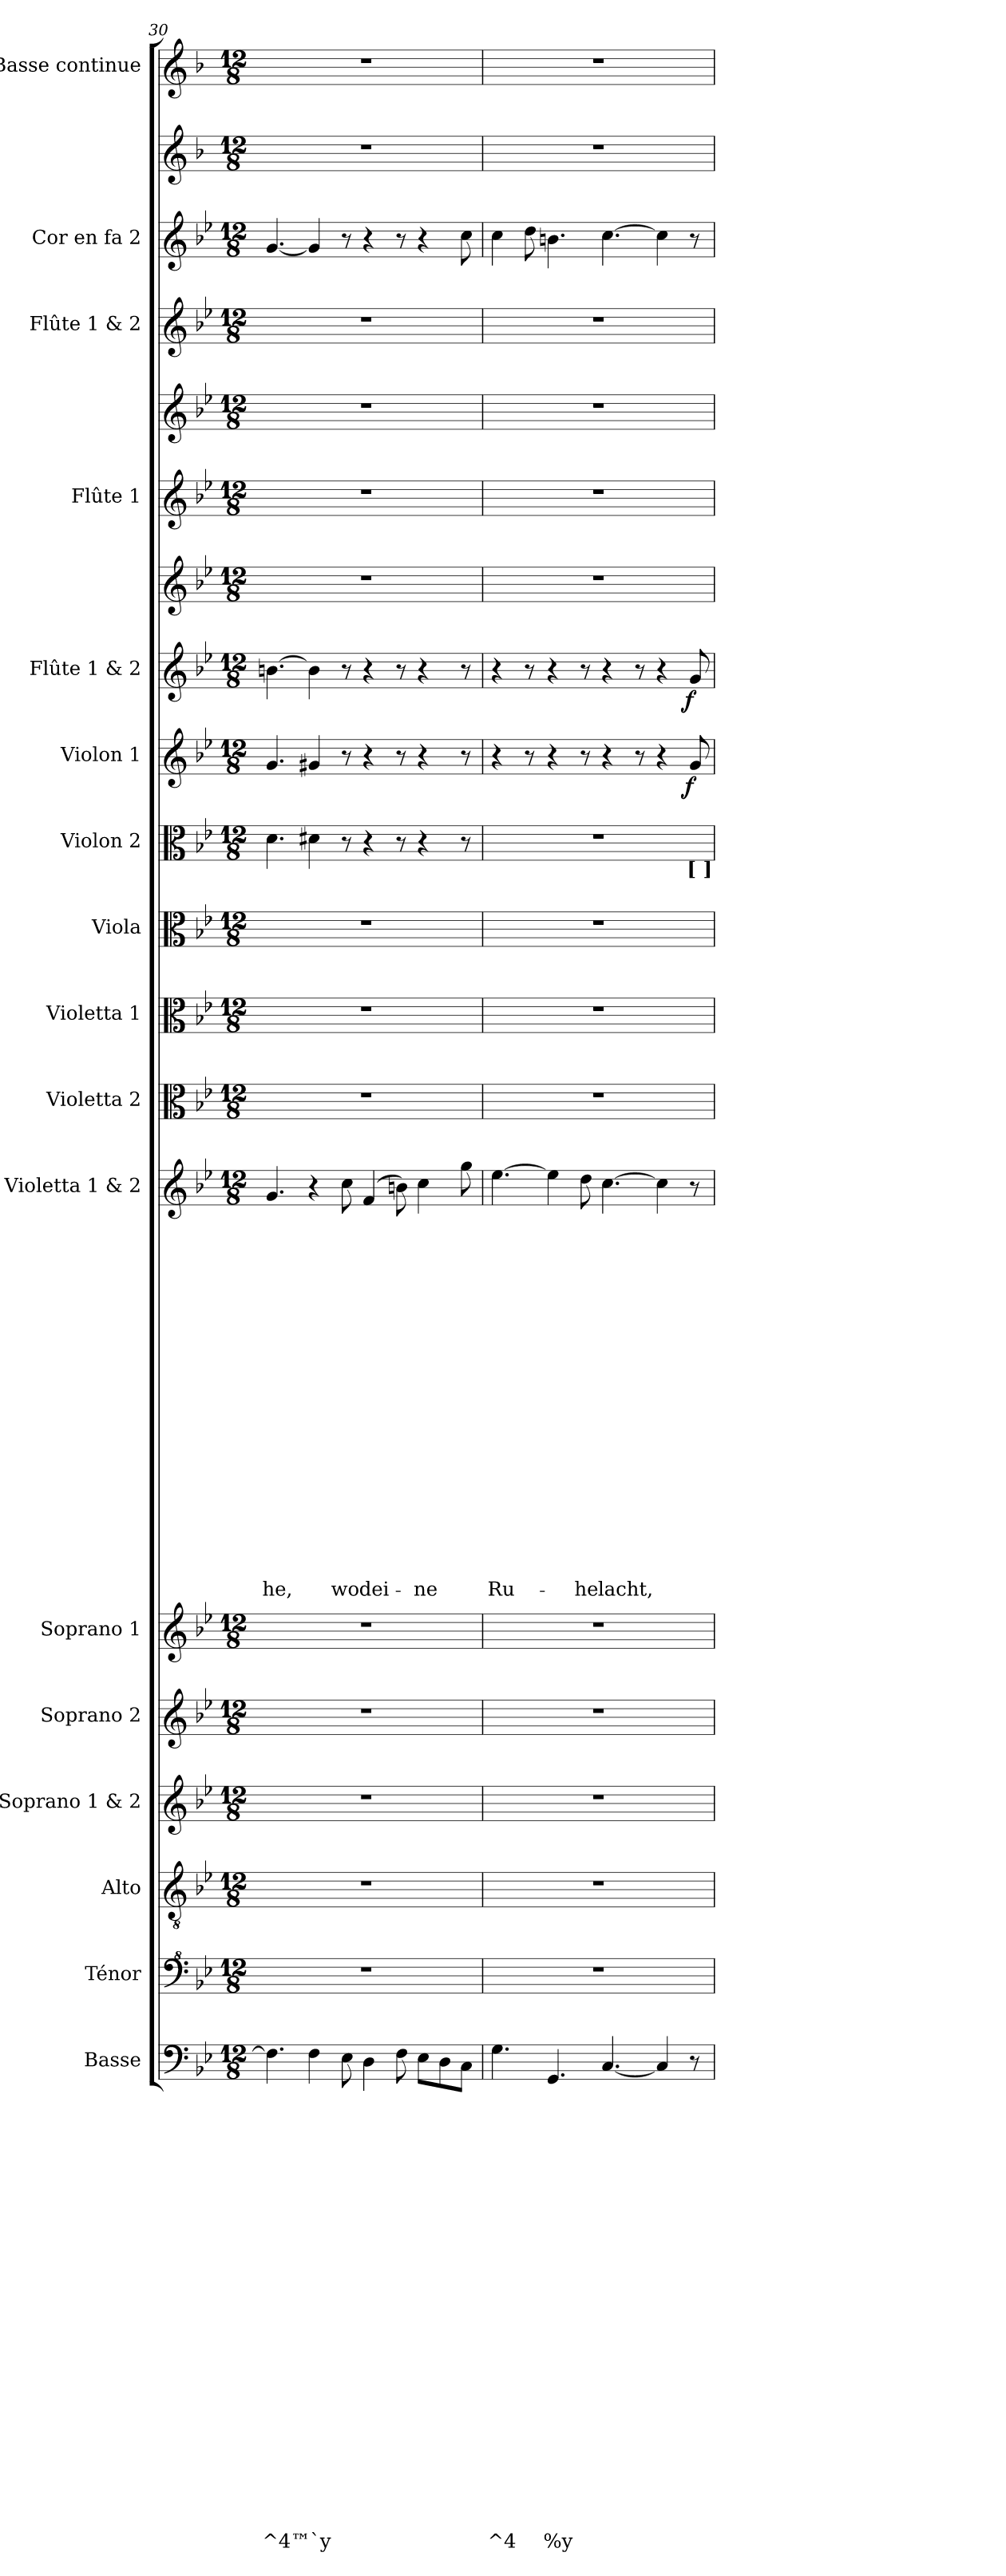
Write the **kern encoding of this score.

**kern	**text	**text	**text	**text	**text	**text	**text	**text	**text	**text	**text	**text	**text	**text	**text	**text	**text	**text	**text	**text	**text	**text	**text	**text	**kern	**kern	**kern	**kern	**kern	**kern	**text	**text	**text	**text	**text	**text	**text	**text	**text	**text	**text	**text	**text	**text	**text	**text	**text	**text	**text	**text	**kern	**kern	**kern	**kern	**kern	**dynam	**kern	**kern	**dynam	**kern	**kern	**kern	**kern	**kern	**kern
*part17	*part17	*part17	*part17	*part17	*part17	*part17	*part17	*part17	*part17	*part17	*part17	*part17	*part17	*part17	*part17	*part17	*part17	*part17	*part17	*part17	*part17	*part17	*part17	*part17	*part16	*part15	*part14	*part13	*part12	*part11	*part11	*part11	*part11	*part11	*part11	*part11	*part11	*part11	*part11	*part11	*part11	*part11	*part11	*part11	*part11	*part11	*part11	*part11	*part11	*part11	*part10	*part9	*part8	*part7	*part6	*part6	*part5	*part5	*part5	*part4	*part4	*part3	*part2	*part2	*part1
*staff20	*staff20	*staff20	*staff20	*staff20	*staff20	*staff20	*staff20	*staff20	*staff20	*staff20	*staff20	*staff20	*staff20	*staff20	*staff20	*staff20	*staff20	*staff20	*staff20	*staff20	*staff20	*staff20	*staff20	*staff20	*staff19	*staff18	*staff17	*staff16	*staff15	*staff14	*staff14	*staff14	*staff14	*staff14	*staff14	*staff14	*staff14	*staff14	*staff14	*staff14	*staff14	*staff14	*staff14	*staff14	*staff14	*staff14	*staff14	*staff14	*staff14	*staff14	*staff13	*staff12	*staff11	*staff10	*staff9	*staff9	*staff8	*staff7	*staff7/8	*staff6	*staff5	*staff4	*staff3	*staff2	*staff1
*I"Basse	*	*	*	*	*	*	*	*	*	*	*	*	*	*	*	*	*	*	*	*	*	*	*	*	*I"Ténor	*I"Alto	*I"Soprano 1 & 2	*I"Soprano 2	*I"Soprano 1	*I"Violetta 1 & 2	*	*	*	*	*	*	*	*	*	*	*	*	*	*	*	*	*	*	*	*	*I"Violetta 2	*I"Violetta 1	*I"Viola	*I"Violon 2	*I"Violon 1	*	*I"Flûte 1 & 2	*	*	*I"Flûte 1	*	*I"Flûte 1 & 2	*I"Cor en fa 2	*	*I"Basse continue
*I'Bas	*	*	*	*	*	*	*	*	*	*	*	*	*	*	*	*	*	*	*	*	*	*	*	*	*I'T	*I'A	*I'Pno	*I'S 2	*I'S 1	*	*	*	*	*	*	*	*	*	*	*	*	*	*	*	*	*	*	*	*	*	*I'Vta 2	*I'Vta 1	*I'Vla	*I'Vln 2	*I'Vln 1	*	*I'Vln 1	*	*	*I'Fl 1	*	*	*I'Cor 2	*	*I'BC
*clefF4	*	*	*	*	*	*	*	*	*	*	*	*	*	*	*	*	*	*	*	*	*	*	*	*	*clefF^4	*clefGv2	*clefG2	*clefG2	*clefG2	*clefG2	*	*	*	*	*	*	*	*	*	*	*	*	*	*	*	*	*	*	*	*	*clefC3	*clefC3	*clefC3	*clefC3	*clefG2	*	*clefG2	*clefG2	*	*clefG2	*clefG2	*clefG2	*clefG2	*clefG2	*clefG2
*ITrd7c12	*	*	*	*	*	*	*	*	*	*	*	*	*	*	*	*	*	*	*	*	*	*	*	*	*	*	*	*	*	*	*	*	*	*	*	*	*	*	*	*	*	*	*	*	*	*	*	*	*	*	*	*	*	*	*	*	*	*	*	*	*	*	*	*ITrd4c7	*ITrd4c7
*k[b-e-]	*	*	*	*	*	*	*	*	*	*	*	*	*	*	*	*	*	*	*	*	*	*	*	*	*k[b-e-]	*k[b-e-]	*k[b-e-]	*k[b-e-]	*k[b-e-]	*k[b-e-]	*	*	*	*	*	*	*	*	*	*	*	*	*	*	*	*	*	*	*	*	*k[b-e-]	*k[b-e-]	*k[b-e-]	*k[b-e-]	*k[b-e-]	*	*k[b-e-]	*k[b-e-]	*	*k[b-e-]	*k[b-e-]	*k[b-e-]	*k[b-e-]	*k[b-e-]	*k[b-e-]
*B-:	*	*	*	*	*	*	*	*	*	*	*	*	*	*	*	*	*	*	*	*	*	*	*	*	*B-:	*B-:	*B-:	*B-:	*B-:	*B-:	*	*	*	*	*	*	*	*	*	*	*	*	*	*	*	*	*	*	*	*	*B-:	*B-:	*B-:	*B-:	*B-:	*	*B-:	*B-:	*	*B-:	*B-:	*B-:	*B-:	*B-:	*B-:
*M12/8	*	*	*	*	*	*	*	*	*	*	*	*	*	*	*	*	*	*	*	*	*	*	*	*	*M12/8	*M12/8	*M12/8	*M12/8	*M12/8	*M12/8	*	*	*	*	*	*	*	*	*	*	*	*	*	*	*	*	*	*	*	*	*M12/8	*M12/8	*M12/8	*M12/8	*M12/8	*	*M12/8	*M12/8	*	*M12/8	*M12/8	*M12/8	*M12/8	*M12/8	*M12/8
=30	=30	=30	=30	=30	=30	=30	=30	=30	=30	=30	=30	=30	=30	=30	=30	=30	=30	=30	=30	=30	=30	=30	=30	=30	=30	=30	=30	=30	=30	=30	=30	=30	=30	=30	=30	=30	=30	=30	=30	=30	=30	=30	=30	=30	=30	=30	=30	=30	=30	=30	=30	=30	=30	=30	=30	=30	=30	=30	=30	=30	=30	=30	=30	=30	=30
4.FF\]	.	.	.	.	.	.	.	.	.	.	.	.	.	.	.	.	.	.	.	.	.	.	.	^4™`y	1.r	1.r	1.r	1.r	1.r	4.g/	.	.	.	.	.	.	.	.	.	.	.	.	.	.	.	.	.	.	.	-he,	1.r	1.r	1.r	4.d\	4.g/	.	[4.bn\	1.r	.	1.r	1.r	1.r	[4.g/	1.r	1.r
4FF\	.	.	.	.	.	.	.	.	.	.	.	.	.	.	.	.	.	.	.	.	.	.	.	.	.	.	.	.	.	4r	.	.	.	.	.	.	.	.	.	.	.	.	.	.	.	.	.	.	.	.	.	.	.	4d#\	4g#/	.	4b\]	.	.	.	.	.	4g/]	.	.
8EE-\	.	.	.	.	.	.	.	.	.	.	.	.	.	.	.	.	.	.	.	.	.	.	.	.	.	.	.	.	.	8cc\	.	.	.	.	.	.	.	.	.	.	.	.	.	.	.	.	.	.	.	wo	.	.	.	8r	8r	.	8r	.	.	.	.	.	8r	.	.
4DD\	.	.	.	.	.	.	.	.	.	.	.	.	.	.	.	.	.	.	.	.	.	.	.	.	.	.	.	.	.	(>4f/	.	.	.	.	.	.	.	.	.	.	.	.	.	.	.	.	.	.	.	dei-	.	.	.	4r	4r	.	4r	.	.	.	.	.	4r	.	.
8FF\	.	.	.	.	.	.	.	.	.	.	.	.	.	.	.	.	.	.	.	.	.	.	.	.	.	.	.	.	.	8bn\)	.	.	.	.	.	.	.	.	.	.	.	.	.	.	.	.	.	.	.	.	.	.	.	8r	8r	.	8r	.	.	.	.	.	8r	.	.
8EE-\L	.	.	.	.	.	.	.	.	.	.	.	.	.	.	.	.	.	.	.	.	.	.	.	.	.	.	.	.	.	4cc\	.	.	.	.	.	.	.	.	.	.	.	.	.	.	.	.	.	.	.	-ne	.	.	.	4r	4r	.	4r	.	.	.	.	.	4r	.	.
8DD\	.	.	.	.	.	.	.	.	.	.	.	.	.	.	.	.	.	.	.	.	.	.	.	.	.	.	.	.	.	.	.	.	.	.	.	.	.	.	.	.	.	.	.	.	.	.	.	.	.	.	.	.	.	.	.	.	.	.	.	.	.	.	.	.	.
8CC\J	.	.	.	.	.	.	.	.	.	.	.	.	.	.	.	.	.	.	.	.	.	.	.	.	.	.	.	.	.	8gg\	.	.	.	.	.	.	.	.	.	.	.	.	.	.	.	.	.	.	.	.	.	.	.	8r	8r	.	8r	.	.	.	.	.	8cc\	.	.
=31	=31	=31	=31	=31	=31	=31	=31	=31	=31	=31	=31	=31	=31	=31	=31	=31	=31	=31	=31	=31	=31	=31	=31	=31	=31	=31	=31	=31	=31	=31	=31	=31	=31	=31	=31	=31	=31	=31	=31	=31	=31	=31	=31	=31	=31	=31	=31	=31	=31	=31	=31	=31	=31	=31	=31	=31	=31	=31	=31	=31	=31	=31	=31	=31	=31
4.GG\	.	.	.	.	.	.	.	.	.	.	.	.	.	.	.	.	.	.	.	.	.	.	.	^4	1.r	1.r	1.r	1.r	1.r	[4.ee-\	.	.	.	.	.	.	.	.	.	.	.	.	.	.	.	.	.	.	.	Ru-	1.r	1.r	1.r	1.r	4r	.	4r	1.r	.	1.r	1.r	1.r	4cc\	1.r	1.r
.	.	.	.	.	.	.	.	.	.	.	.	.	.	.	.	.	.	.	.	.	.	.	.	.	.	.	.	.	.	.	.	.	.	.	.	.	.	.	.	.	.	.	.	.	.	.	.	.	.	.	.	.	.	.	8r	.	8r	.	.	.	.	.	8dd\	.	.
4.GGG/	.	.	.	.	.	.	.	.	.	.	.	.	.	.	.	.	.	.	.	.	.	.	.	%y	.	.	.	.	.	4ee-\]	.	.	.	.	.	.	.	.	.	.	.	.	.	.	.	.	.	.	.	.	.	.	.	.	4r	.	4r	.	.	.	.	.	4.bn\	.	.
.	.	.	.	.	.	.	.	.	.	.	.	.	.	.	.	.	.	.	.	.	.	.	.	.	.	.	.	.	.	8dd\	.	.	.	.	.	.	.	.	.	.	.	.	.	.	.	.	.	.	.	-he	.	.	.	.	8r	.	8r	.	.	.	.	.	.	.	.
[4.CC/	.	.	.	.	.	.	.	.	.	.	.	.	.	.	.	.	.	.	.	.	.	.	.	.	.	.	.	.	.	[4.cc\	.	.	.	.	.	.	.	.	.	.	.	.	.	.	.	.	.	.	.	lacht,	.	.	.	.	4r	.	4r	.	.	.	.	.	[4.cc\	.	.
.	.	.	.	.	.	.	.	.	.	.	.	.	.	.	.	.	.	.	.	.	.	.	.	.	.	.	.	.	.	.	.	.	.	.	.	.	.	.	.	.	.	.	.	.	.	.	.	.	.	.	.	.	.	.	8r	.	8r	.	.	.	.	.	.	.	.
4CC/]	.	.	.	.	.	.	.	.	.	.	.	.	.	.	.	.	.	.	.	.	.	.	.	.	.	.	.	.	.	4cc\]	.	.	.	.	.	.	.	.	.	.	.	.	.	.	.	.	.	.	.	.	.	.	.	.	4r	.	4r	.	.	.	.	.	4cc\]	.	.
!	!	!	!	!	!	!	!	!	!	!	!	!	!	!	!	!	!	!	!	!	!	!	!	!	!	!	!	!	!	!	!	!	!	!	!	!	!	!	!	!	!	!	!	!	!	!	!	!	!	!	!	!	!	!	!	!LO:DY:b:cj	!	!	!LO:DY:b=2:cj	!	!	!	!	!	!
8r	.	.	.	.	.	.	.	.	.	.	.	.	.	.	.	.	.	.	.	.	.	.	.	.	.	.	.	.	.	8r	.	.	.	.	.	.	.	.	.	.	.	.	.	.	.	.	.	.	.	.	.	.	.	.	8g/	f	8g/	.	f	.	.	.	8r	.	.
!	!	!	!	!	!	!	!	!	!	!	!	!	!	!	!	!	!	!	!	!	!	!	!	!	!	!	!	!	!	!	!	!	!	!	!	!	!	!	!	!	!	!	!	!	!	!	!	!	!	!	!	!	!	!LO:TX:b:B:t=[   ]	!	!	!	!	!	!	!	!	!	!	!
=	=	=	=	=	=	=	=	=	=	=	=	=	=	=	=	=	=	=	=	=	=	=	=	=	=	=	=	=	=	=	=	=	=	=	=	=	=	=	=	=	=	=	=	=	=	=	=	=	=	=	=	=	=	=	=	=	=	=	=	=	=	=	=	=	=
*-	*-	*-	*-	*-	*-	*-	*-	*-	*-	*-	*-	*-	*-	*-	*-	*-	*-	*-	*-	*-	*-	*-	*-	*-	*-	*-	*-	*-	*-	*-	*-	*-	*-	*-	*-	*-	*-	*-	*-	*-	*-	*-	*-	*-	*-	*-	*-	*-	*-	*-	*-	*-	*-	*-	*-	*-	*-	*-	*-	*-	*-	*-	*-	*-	*-
